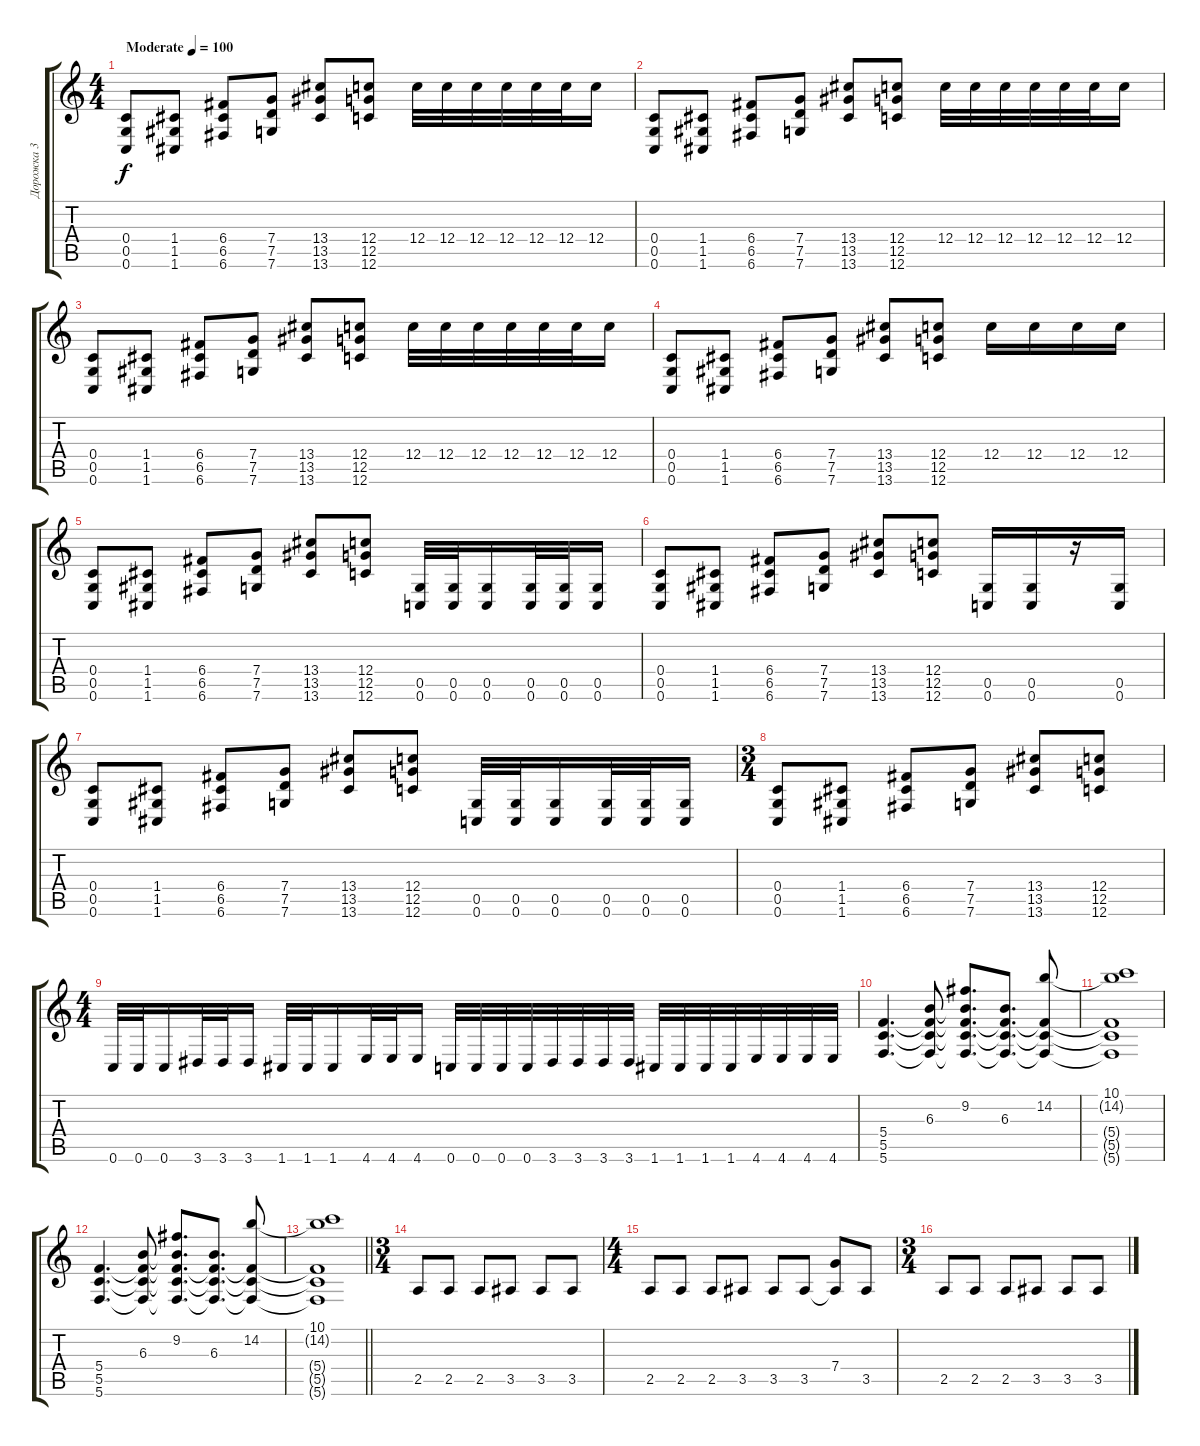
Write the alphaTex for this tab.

\track ("Дорожка 3" "Дорожка 3") {instrument distortionguitar}
\staff {score tabs}
\tuning (D4 A3 F3 C3 G2 C2) {hide}
\ts (4 4)
\tempo (100 "Moderate")
\clef g2
\ks c
(0.4 0.5 0.6).8{dy f instrument distortionguitar} (1.4 1.5 1.6).8 (6.4 6.5 6.6).8 (7.4 7.5 7.6).8 (13.4 13.5 13.6).8 (12.4 12.5 12.6).8 12.4.32 12.4.32 12.4.32 12.4.32 12.4.32 12.4.32 12.4.16 |
(0.4 0.5 0.6).8 (1.4 1.5 1.6).8 (6.4 6.5 6.6).8 (7.4 7.5 7.6).8 (13.4 13.5 13.6).8 (12.4 12.5 12.6).8 12.4.32 12.4.32 12.4.32 12.4.32 12.4.32 12.4.32 12.4.16 |
(0.4 0.5 0.6).8 (1.4 1.5 1.6).8 (6.4 6.5 6.6).8 (7.4 7.5 7.6).8 (13.4 13.5 13.6).8 (12.4 12.5 12.6).8 12.4.32 12.4.32 12.4.32 12.4.32 12.4.32 12.4.32 12.4.16 |
(0.4 0.5 0.6).8 (1.4 1.5 1.6).8 (6.4 6.5 6.6).8 (7.4 7.5 7.6).8 (13.4 13.5 13.6).8 (12.4 12.5 12.6).8 12.4.16 12.4.16 12.4.16 12.4.16 |
(0.4 0.5 0.6).8 (1.4 1.5 1.6).8 (6.4 6.5 6.6).8 (7.4 7.5 7.6).8 (13.4 13.5 13.6).8 (12.4 12.5 12.6).8 (0.5 0.6).32 (0.5 0.6).32 (0.5 0.6).16 (0.5 0.6).32 (0.5 0.6).32 (0.5 0.6).16 |
(0.4 0.5 0.6).8 (1.4 1.5 1.6).8 (6.4 6.5 6.6).8 (7.4 7.5 7.6).8 (13.4 13.5 13.6).8 (12.4 12.5 12.6).8 (0.5 0.6).16 (0.5 0.6).16 r.16 (0.5 0.6).16 |
(0.4 0.5 0.6).8 (1.4 1.5 1.6).8 (6.4 6.5 6.6).8 (7.4 7.5 7.6).8 (13.4 13.5 13.6).8 (12.4 12.5 12.6).8 (0.5 0.6).32 (0.5 0.6).32 (0.5 0.6).16 (0.5 0.6).32 (0.5 0.6).32 (0.5 0.6).16 |
\ts (3 4)
(0.4 0.5 0.6).8 (1.4 1.5 1.6).8 (6.4 6.5 6.6).8 (7.4 7.5 7.6).8 (13.4 13.5 13.6).8 (12.4 12.5 12.6).8 |
\ts (4 4)
0.6.32 0.6.32 0.6.16 3.6.32 3.6.32 3.6.16 1.6.32 1.6.32 1.6.16 4.6.32 4.6.32 4.6.16 0.6.32 0.6.32 0.6.32 0.6.32 3.6.32 3.6.32 3.6.32 3.6.32 1.6.32 1.6.32 1.6.32 1.6.32 4.6.32 4.6.32 4.6.32 4.6.32 |
(5.4 5.5 5.6).4{d} (6.3 5.4{t} 5.5{t} 5.6{t}).8 (9.2 6.3{t} 5.4{t} 5.5{t} 5.6{t}).8{d} (6.3 5.4{t} 5.5{t} 5.6{t}).8{d} (14.2 5.4{t} 5.5{t} 5.6{t}).8 |
(10.1 14.2{t} 5.4{t} 5.5{t} 5.6{t}).1 |
(5.4 5.5 5.6).4{d} (6.3 5.4{t} 5.5{t} 5.6{t}).8 (9.2 6.3{t} 5.4{t} 5.5{t} 5.6{t}).8{d} (6.3 5.4{t} 5.5{t} 5.6{t}).8{d} (14.2 5.4{t} 5.5{t} 5.6{t}).8 |
\barLineRight lightlight
(10.1 14.2{t} 5.4{t} 5.5{t} 5.6{t}).1 |
\ts (3 4)
2.5.8 2.5.8 2.5.8 3.5.8 3.5.8 3.5.8 |
\ts (4 4)
2.5.8 2.5.8 2.5.8 3.5.8 3.5.8 3.5.8 (7.4 3.5{t}).8 3.5.8 |
\ts (3 4)
2.5.8 2.5.8 2.5.8 3.5.8 3.5.8 3.5.8
